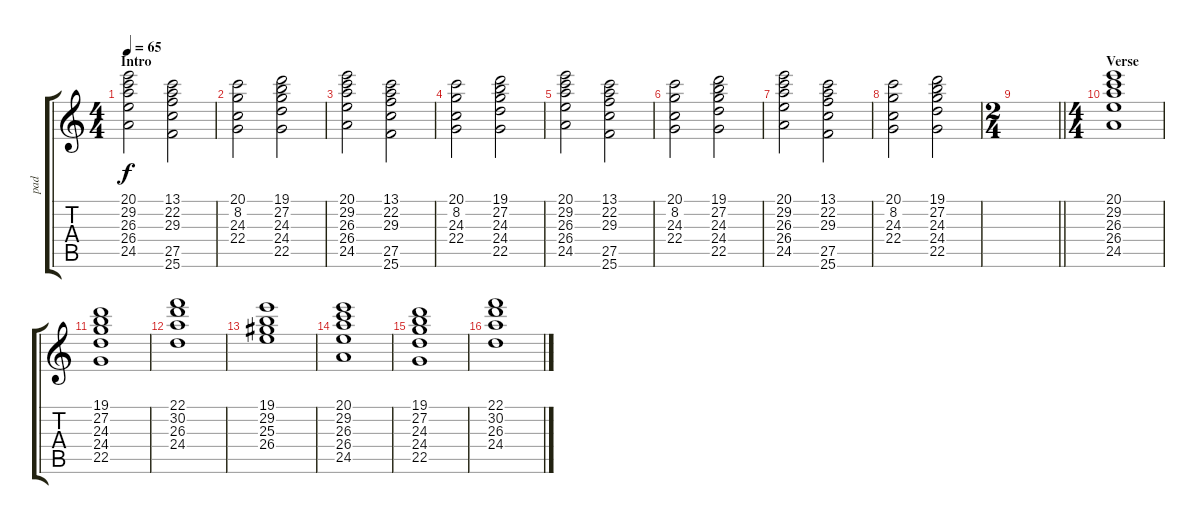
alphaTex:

\track ("pad" "pad") {instrument stringensemble1}
\staff {score tabs}
\tuning (E4 B3 G3 D3 A2 E2) {hide}
\ts (4 4)
\section ("" "Intro")
\tempo 65
\clef g2
\ks aminor
(20.1 29.2 26.3 26.4 24.5).2{dy f instrument stringensemble1} (13.1 22.2 29.3 27.5 25.6).2 |
(20.1 8.2 24.3 22.4).2 (19.1 27.2 24.3 24.4 22.5).2 |
(20.1 29.2 26.3 26.4 24.5).2 (13.1 22.2 29.3 27.5 25.6).2 |
(20.1 8.2 24.3 22.4).2 (19.1 27.2 24.3 24.4 22.5).2 |
(20.1 29.2 26.3 26.4 24.5).2 (13.1 22.2 29.3 27.5 25.6).2 |
(20.1 8.2 24.3 22.4).2 (19.1 27.2 24.3 24.4 22.5).2 |
(20.1 29.2 26.3 26.4 24.5).2 (13.1 22.2 29.3 27.5 25.6).2 |
(20.1 8.2 24.3 22.4).2 (19.1 27.2 24.3 24.4 22.5).2 |
\ts (2 4)
\barLineRight lightlight
|
\ts (4 4)
\section ("" "Verse")
\ks c
(20.1 29.2 26.3 26.4 24.5).1 |
(19.1 27.2 24.3 24.4 22.5).1 |
(22.1 30.2 26.3 24.4).1 |
(19.1 29.2 25.3 26.4).1 |
(20.1 29.2 26.3 26.4 24.5).1 |
(19.1 27.2 24.3 24.4 22.5).1 |
(22.1 30.2 26.3 24.4).1
